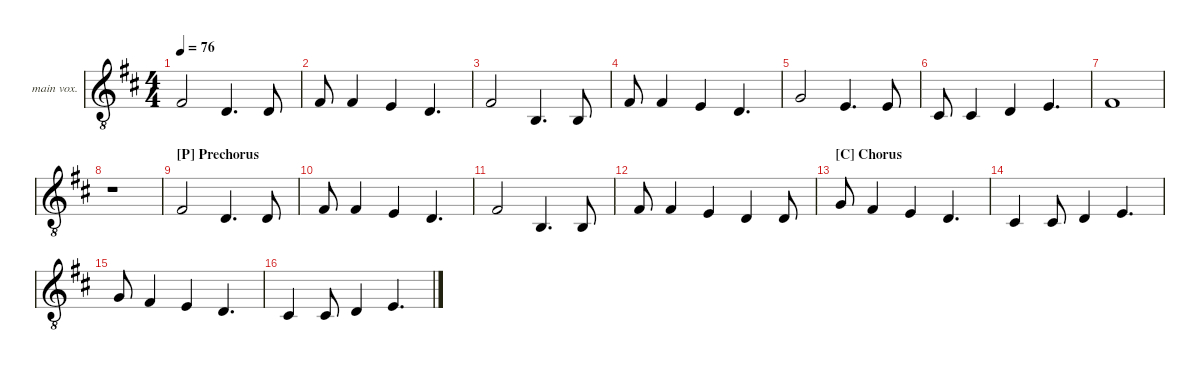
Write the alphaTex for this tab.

\defaultSystemsLayout 4
\hideDynamics
\bracketExtendMode nobrackets
\firstSystemTrackNameOrientation horizontal
\otherSystemsTrackNameOrientation horizontal
\track ("main vox." "main vox.") {instrument oboe}
\staff {score}
\tuning (E4 B3 G3 D3 A2 E2)
\ts (4 4)
\tempo 76
\clef g2
\ottava 8vb
\ks d
4.4{acc #}.2{dy mf beam Up} 0.4{acc forcenatural}.4{d beam Up} 0.4{acc forcenatural}.8{beam Up} |
4.4{acc #}.8{beam Up} 4.4{acc #}.4{beam Up} 2.4{acc forcenatural}.4{beam Up} 0.4{acc forcenatural}.4{d beam Up} |
4.4{acc #}.2{beam Up} 2.5{acc forcenatural}.4{d beam Up} 2.5{acc forcenatural}.8{beam Up} |
4.4{acc #}.8{beam Up} 4.4{acc #}.4{beam Up} 2.4{acc forcenatural}.4{beam Up} 0.4{acc forcenatural}.4{d beam Up} |
0.3{acc forcenatural}.2{beam Up} 2.4{acc forcenatural}.4{d beam Up} 2.4{acc forcenatural}.8{beam Up} |
4.5{acc #}.8{beam Up} 4.5{acc #}.4{beam Up} 0.4{acc forcenatural}.4{beam Up} 2.4{acc forcenatural}.4{d beam Up} |
4.4{acc #}.1{beam Up} |
r.1{beam Down} |
\section ("P" "Prechorus")
4.4{acc #}.2{beam Up} 0.4{acc forcenatural}.4{d beam Up} 0.4{acc forcenatural}.8{beam Up} |
4.4{acc #}.8{beam Up} 4.4{acc #}.4{beam Up} 2.4{acc forcenatural}.4{beam Up} 0.4{acc forcenatural}.4{d beam Up} |
4.4{acc #}.2{beam Up} 2.5{acc forcenatural}.4{d beam Up} 2.5{acc forcenatural}.8{beam Up} |
4.4{acc #}.8{beam Up} 4.4{acc #}.4{beam Up} 2.4{acc forcenatural}.4{beam Up} 0.4{acc forcenatural}.4{beam Up} 0.4{acc forcenatural}.8{beam Up} |
\section ("C" "Chorus")
0.3{acc forcenatural}.8{beam Up} 4.4{acc #}.4{beam Up} 2.4{acc forcenatural}.4{beam Up} 0.4{acc forcenatural}.4{d beam Up} |
4.5{acc #}.4{beam Up} 4.5{acc #}.8{beam Up} 0.4{acc forcenatural}.4{beam Up} 2.4{acc forcenatural}.4{d beam Up} |
5.4{acc forcenatural}.8{beam Up} 4.4{acc #}.4{beam Up} 2.4{acc forcenatural}.4{beam Up} 0.4{acc forcenatural}.4{d beam Up} |
4.5{acc #}.4{beam Up} 4.5{acc #}.8{beam Up} 0.4{acc forcenatural}.4{beam Up} 2.4{acc forcenatural}.4{d beam Up}
